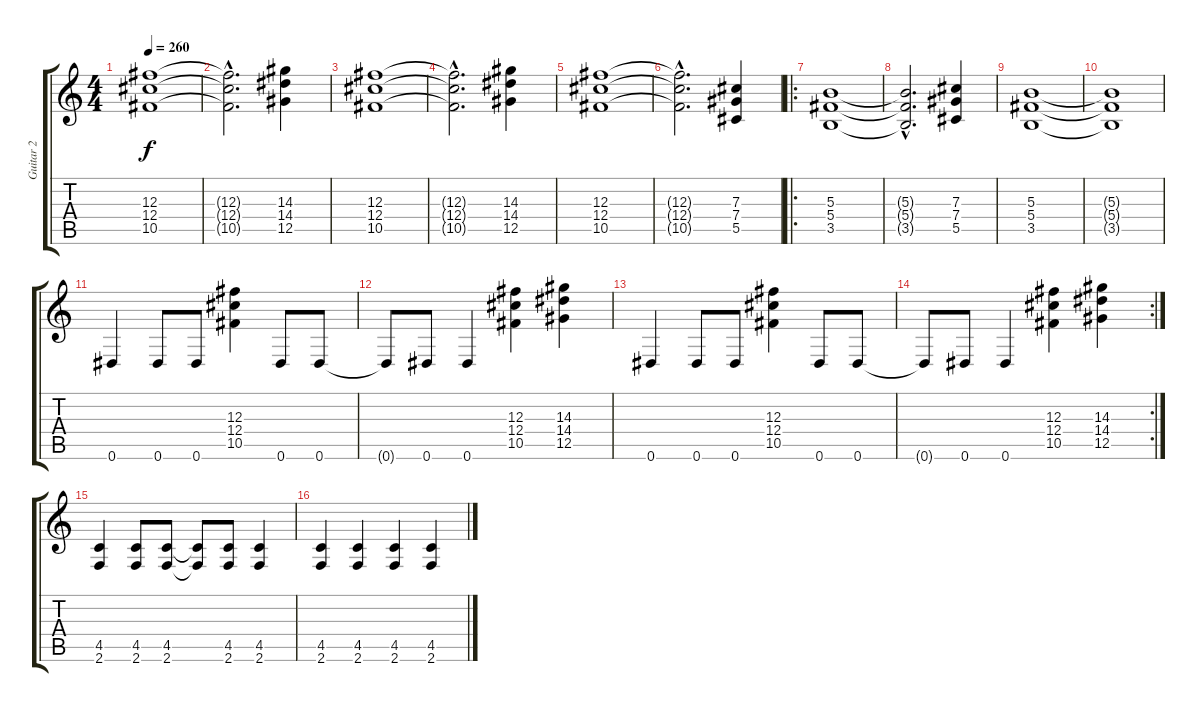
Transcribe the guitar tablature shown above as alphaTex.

\track ("Guitar 2" "Guitar 2") {instrument distortionguitar}
\staff {score tabs}
\tuning (Eb4 Bb3 Gb3 Db3 Ab2 Eb2) {hide}
\ts (4 4)
\tempo 260
\clef g2
\ks c
(12.3 12.4 10.5).1{dy f} |
(12.3{hac t} 12.4{hac t} 10.5{hac t}).2{d} (14.3 14.4 12.5).4 |
(12.3 12.4 10.5).1 |
(12.3{hac t} 12.4{hac t} 10.5{hac t}).2{d} (14.3 14.4 12.5).4 |
(12.3 12.4 10.5).1 |
(12.3{hac t} 12.4{hac t} 10.5{hac t}).2{d} (7.3 7.4 5.5).4 |
\ro
(5.3 5.4 3.5).1 |
(5.3{hac t} 5.4{hac t} 3.5{hac t}).2{d} (7.3 7.4 5.5).4 |
(5.3 5.4 3.5).1 |
(5.3{t} 5.4{t} 3.5{t}).1 |
0.6.4 0.6.8 0.6.8 (12.3 12.4 10.5).4 0.6.8 0.6.8 |
0.6{t}.8 0.6.8 0.6.4 (12.3 12.4 10.5).4 (14.3 14.4 12.5).4 |
0.6.4 0.6.8 0.6.8 (12.3 12.4 10.5).4 0.6.8 0.6.8 |
\rc 2
0.6{t}.8 0.6.8 0.6.4 (12.3 12.4 10.5).4 (14.3 14.4 12.5).4 |
(4.5 2.6).4 (4.5 2.6).8 (4.5 2.6).8 (4.5{t} 2.6{t}).8 (4.5 2.6).8 (4.5 2.6).4 |
(4.5 2.6).4 (4.5 2.6).4 (4.5 2.6).4 (4.5 2.6).4
